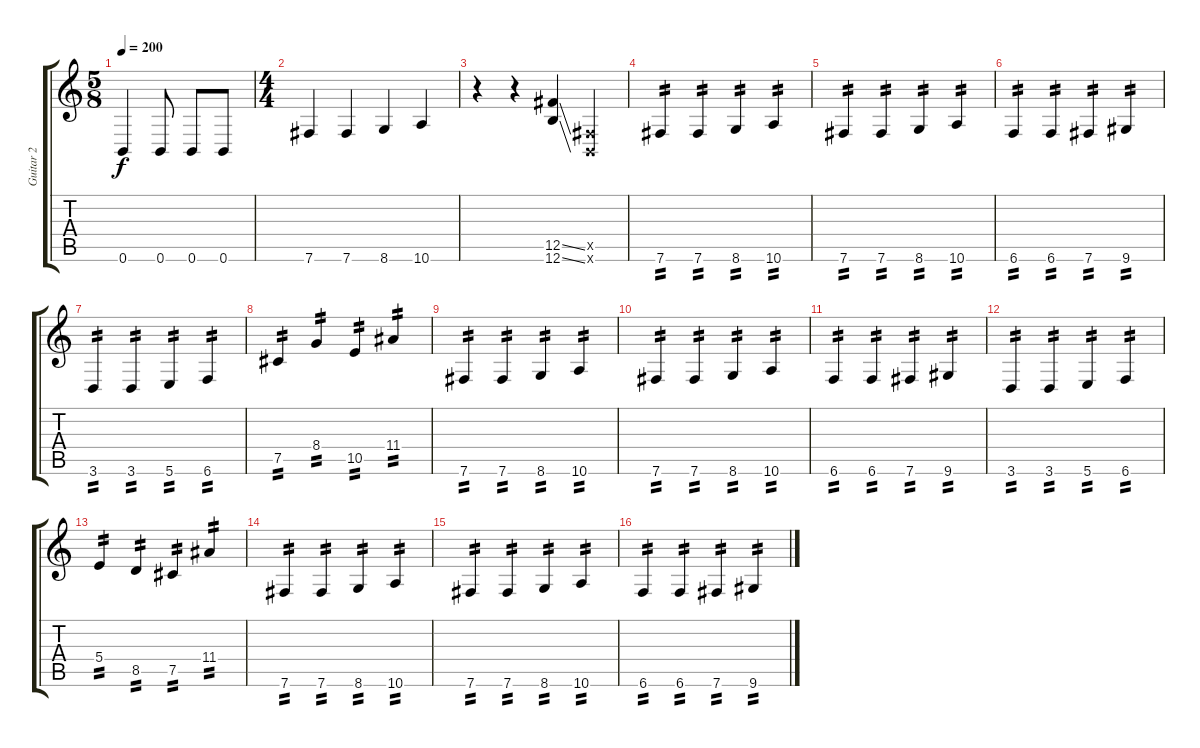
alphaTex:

\track ("Guitar 2" "Guitar 2") {instrument distortionguitar}
\staff {score tabs}
\tuning (Db4 Ab3 E3 B2 Gb2 B1) {hide}
\ts (5 8)
\tempo 200
\clef g2
\ks c
0.6.4{dy f} 0.6.8 0.6.8 0.6.8 |
\ts (4 4)
7.6.4 7.6.4 8.6.4 10.6.4 |
r.4 r.4 (12.5{ss} 12.6{ss}).4 (0.5{x} 0.6{x}).4 |
7.6.4{tp 2} 7.6.4{tp 2} 8.6.4{tp 2} 10.6.4{tp 2} |
7.6.4{tp 2} 7.6.4{tp 2} 8.6.4{tp 2} 10.6.4{tp 2} |
6.6.4{tp 2} 6.6.4{tp 2} 7.6.4{tp 2} 9.6.4{tp 2} |
3.6.4{tp 2} 3.6.4{tp 2} 5.6.4{tp 2} 6.6.4{tp 2} |
7.5.4{tp 2} 8.4.4{tp 2} 10.5.4{tp 2} 11.4.4{tp 2} |
7.6.4{tp 2} 7.6.4{tp 2} 8.6.4{tp 2} 10.6.4{tp 2} |
7.6.4{tp 2} 7.6.4{tp 2} 8.6.4{tp 2} 10.6.4{tp 2} |
6.6.4{tp 2} 6.6.4{tp 2} 7.6.4{tp 2} 9.6.4{tp 2} |
3.6.4{tp 2} 3.6.4{tp 2} 5.6.4{tp 2} 6.6.4{tp 2} |
5.4.4{tp 2} 8.5.4{tp 2} 7.5.4{tp 2} 11.4.4{tp 2} |
7.6.4{tp 2} 7.6.4{tp 2} 8.6.4{tp 2} 10.6.4{tp 2} |
7.6.4{tp 2} 7.6.4{tp 2} 8.6.4{tp 2} 10.6.4{tp 2} |
6.6.4{tp 2} 6.6.4{tp 2} 7.6.4{tp 2} 9.6.4{tp 2}
